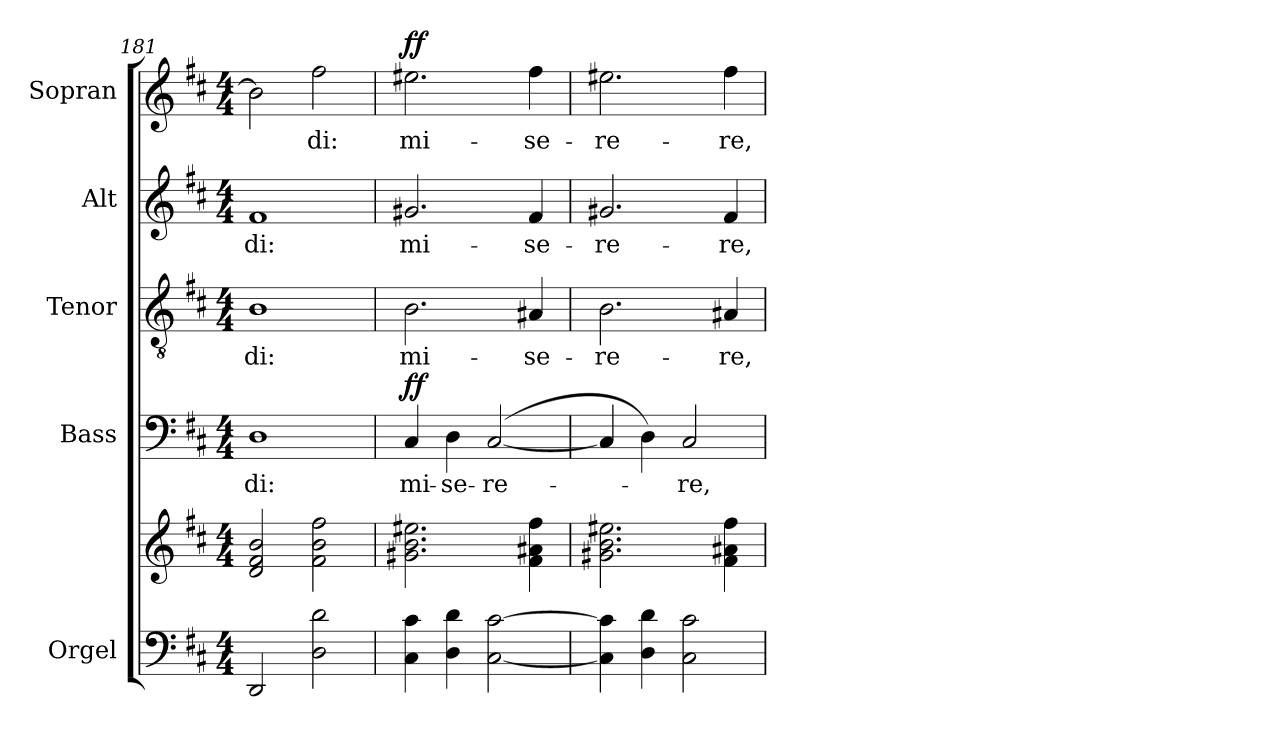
**kern	**kern	**kern	**text	**dynam	**kern	**text	**kern	**text	**kern	**text	**dynam
*part5	*part5	*part4	*part4	*part4	*part3	*part3	*part2	*part2	*part1	*part1	*part1
*staff6	*staff5	*staff4	*staff4	*staff4	*staff3	*staff3	*staff2	*staff2	*staff1	*staff1	*staff1
*I"Orgel	*	*I"Bass	*	*	*I"Tenor	*	*I"Alt	*	*I"Sopran	*	*
*I'Org.	*	*I'B	*	*	*I'T	*	*I'A	*	*I'S	*	*
!!LO:PB:g=z
*clefF4	*clefG2	*clefF4	*	*	*clefGv2	*	*clefG2	*	*clefG2	*	*
*k[f#c#]	*k[f#c#]	*k[f#c#]	*	*	*k[f#c#]	*	*k[f#c#]	*	*k[f#c#]	*	*
*D:	*D:	*D:	*	*	*D:	*	*D:	*	*D:	*	*
*M4/4	*M4/4	*M4/4	*	*	*M4/4	*	*M4/4	*	*M4/4	*	*
=181	=181	=181	=181	=181	=181	=181	=181	=181	=181	=181	=181
!	!	!	!LO:LY:b	!	!	!LO:LY:b	!	!LO:LY:b	!	!	!
2DD/	2d/ 2f#/ 2b/	1D	-di:	.	1B	-di:	1f#	-di:	2b\]	.	.
!	!	!	!	!	!	!	!	!	!	!LO:LY:b	!
2D\ 2d\	2f#\ 2b\ 2ff#\	.	.	.	.	.	.	.	2ff#\	-di:	.
=182	=182	=182	=182	=182	=182	=182	=182	=182	=182	=182	=182
!	!	!	!LO:LY:b	!LO:DY:a	!	!LO:LY:b	!	!LO:LY:b	!	!LO:LY:b	!LO:DY:a
4C#\ 4c#\	2.g#X\ 2.b\ 2.ee#X\	4C#/	mi-	ff	2.B\	mi-	2.g#X/	mi-	2.ee#X\	mi-	ff
!	!	!	!LO:LY:b	!	!	!	!	!	!	!	!
4D\ 4d\	.	4D\	-se-	.	.	.	.	.	.	.	.
!	!	!	!LO:LY:b	!	!	!	!	!	!	!	!
[2C#\ [2c#\	.	([2C#/	-re-	.	.	.	.	.	.	.	.
!	!	!	!	!	!	!LO:LY:b	!	!LO:LY:b	!	!LO:LY:b	!
.	4f#\ 4a#X\ 4ff#\	.	.	.	4A#X/	-se-	4f#/	-se-	4ff#\	-se-	.
=183	=183	=183	=183	=183	=183	=183	=183	=183	=183	=183	=183
!	!	!	!	!	!	!LO:LY:b	!	!LO:LY:b	!	!LO:LY:b	!
4C#\] 4c#\]	2.g#X\ 2.b\ 2.ee#X\	4C#/]	.	.	2.B\	-re-	2.g#X/	-re-	2.ee#X\	-re-	.
4D\ 4d\	.	4D\)	.	.	.	.	.	.	.	.	.
!	!	!	!LO:LY:b	!	!	!	!	!	!	!	!
2C#\ 2c#\	.	2C#/	-re,	.	.	.	.	.	.	.	.
!	!	!	!	!	!	!LO:LY:b	!	!LO:LY:b	!	!LO:LY:b	!
.	4f#\ 4a#X\ 4ff#\	.	.	.	4A#X/	-re,	4f#/	-re,	4ff#\	-re,	.
=	=	=	=	=	=	=	=	=	=	=	=
*-	*-	*-	*-	*-	*-	*-	*-	*-	*-	*-	*-
